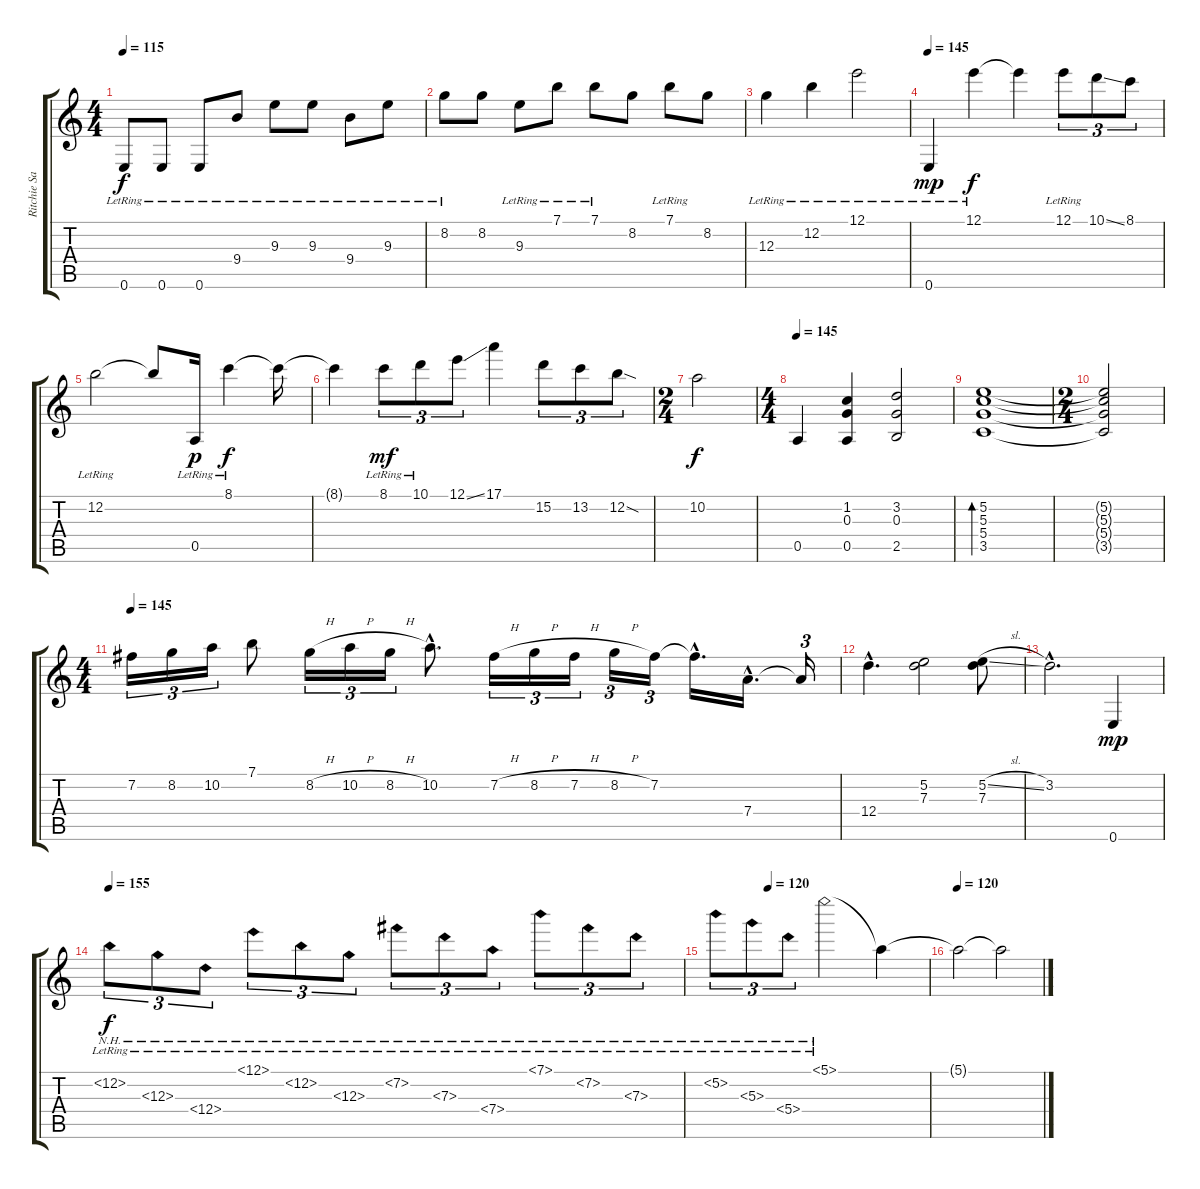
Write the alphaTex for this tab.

\track ("Ritchie Sambora" "Ritchie Sa") {instrument acousticguitarsteel}
\staff {score tabs}
\tuning (E4 B3 G3 D3 A2 E2) {hide}
\ts (4 4)
\tempo 115
\tempo 145
\tempo 115
\clef g2
\ks c
0.6{lr}.8{dy f volume 11 instrument acousticguitarnylon} 0.6{lr}.8 0.6{lr}.8 9.4{lr}.8 9.3{lr}.8 9.3{lr}.8 9.4{lr}.8 9.3{lr}.8 |
8.2{lr}.8 8.2.8 9.3{lr}.8 7.1{lr}.8 7.1{lr}.8 8.2.8 7.1{lr}.8 8.2.8 |
12.3{lr}.4 12.2{lr}.4 12.1{lr}.2 |
\tempo 145
0.6{lr}.4{dy mp volume 11 instrument acousticguitarnylon} 12.1{lr}.4{dy f} 12.1{t}.4 12.1{lr}.8{tu (3 2)} 10.1{ss}.8{tu (3 2)} 8.1.8{tu (3 2)} |
12.2{lr}.2 12.2{t}.8 0.5{lr}.16{dy p} 8.1{lr}.4{dy f} 8.1{t}.16 |
8.1{t}.4 8.1{lr}.8{tu (3 2) dy mf} 10.1{lr}.8{tu (3 2)} 12.1{ss}.8{tu (3 2)} 17.1.4 15.2.8{tu (3 2)} 13.2.8{tu (3 2)} 12.2{sod}.8{tu (3 2)} |
\ts (2 4)
10.2.2{dy f} |
\ts (4 4)
\tempo 145
0.5.4{volume 11 instrument acousticguitarnylon} (1.2 0.3 0.5).4 (3.2 0.3 2.5).2 |
(5.2 5.3 5.4 3.5).1{bd 480} |
\ts (2 4)
(5.2{t} 5.3{t} 5.4{t} 3.5{t}).2 |
\ts (4 4)
\tempo 145
7.2.16{tu (3 2) volume 11 instrument acousticguitarnylon} 8.2.16{tu (3 2)} 10.2.16{tu (3 2)} 7.1.8 8.2{h}.16{tu (3 2)} 10.2{h}.16{tu (3 2)} 8.2{h}.16{tu (3 2)} 10.2{hac}.8{d} 7.2{h}.16{tu (3 2)} 8.2{h}.16{tu (3 2)} 7.2{h}.16{tu (3 2)} 8.2{h}.16{tu (3 2)} 7.2.16{tu (3 2)} 7.2{hac t}.16{d} 7.4{hac}.16{d} 7.4{t}.16{tu (3 2)} |
12.4{hac}.4{d} (5.2 7.3).2 (5.2{sl} 7.3).8 |
3.2{hac}.2{d} 0.6.4{dy mp} |
\tempo 155
12.2{nh lr}.8{tu (3 2) dy f volume 11 instrument acousticguitarnylon} 12.3{nh lr}.8{tu (3 2)} 12.4{nh lr}.8{tu (3 2)} 12.1{nh lr}.8{tu (3 2)} 12.2{nh lr}.8{tu (3 2)} 12.3{nh lr}.8{tu (3 2)} 7.2{nh lr}.8{tu (3 2)} 7.3{nh lr}.8{tu (3 2)} 7.4{nh lr}.8{tu (3 2)} 7.1{nh lr}.8{tu (3 2)} 7.2{nh lr}.8{tu (3 2)} 7.3{nh lr}.8{tu (3 2)} |
\tempo (120 0.25)
5.2{nh lr}.8{tu (3 2)} 5.3{nh lr}.8{tu (3 2)} 5.4{nh lr}.8{tu (3 2)} 5.1{nh lr}.2 5.1{t}.4 |
\tempo 120
5.1{t}.2 5.1{t}.2
